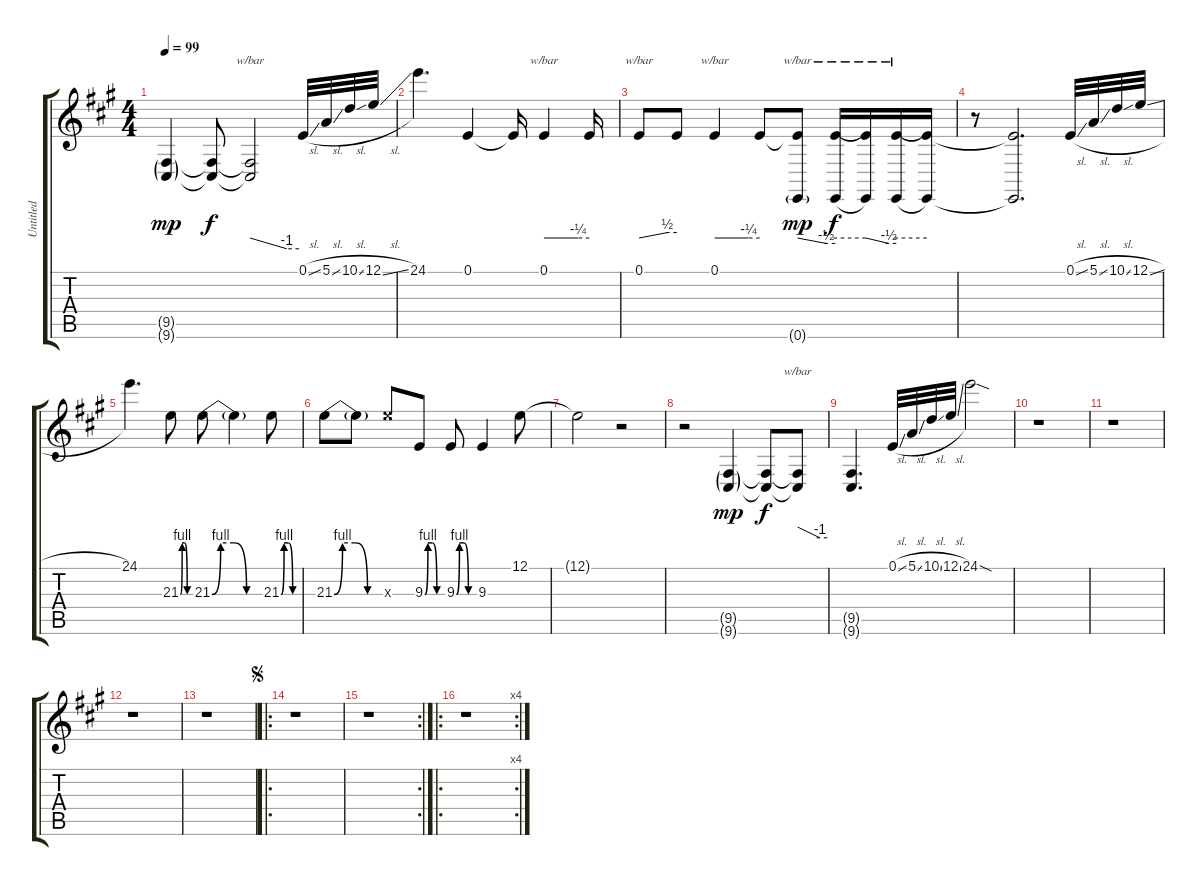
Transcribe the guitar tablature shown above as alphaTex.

\track ("Untitled" "Untitled") {instrument lead1square}
\staff {score tabs}
\tuning (E4 B3 G3 D3 A2 E2) {hide}
\ts (4 4)
\tempo 99
\clef g2
\ks a
(9.5{g} 9.6{g}).4{dy mp instrument lead1square} (9.5{t} 9.6{t}).8{dy f} (9.5{t} 9.6{t}).2{tbe (custom default 0 0 45 -4 60 -4)} 0.1{sl}.32 5.1{sl}.32 10.1{sl}.32 12.1{sl}.32 |
24.1.4{d} 0.1.4 0.1{t}.16 0.1.4{tbe (custom default 0 0 45 -1 60 -1)} 0.1{t}.16 |
0.1.8{tbe (custom default 0 0 45 2 60 2)} 0.1{t}.8 0.1.4{tbe (custom default 0 0 45 -1 60 -1)} 0.1{t}.8 (0.1{t} 0.6{g}).8{tbe (custom default 0 0 45 -2 60 -2) dy mp} (0.1{t} 0.6{t}).16{tbe (hold default 0 0 60 0) dy f} (0.1{t} 0.6{t}).16{tbe (custom default 0 0 45 -2 60 -2)} (0.1{t} 0.6{t}).16{tbe (hold default 0 0 60 0)} (0.1{t} 0.6{t}).16 |
r.8 (0.1{t} 0.6{t}).2{d} 0.1{sl}.32 5.1{sl}.32 10.1{sl}.32 12.1{sl}.32 |
24.1.4{d} 21.3{be (custom 0 0 10 4 25 4 40 0 60 0)}.8 21.3{be (custom 0 0 10 4 25 4 40 0 60 0)}.8 21.3{t}.4 21.3{be (custom 0 0 10 4 25 4 40 0 60 0)}.8 |
21.3{be (custom 0 0 10 4 25 4 40 0 60 0)}.8 21.3{t}.8 21.3{x}.8 9.3{be (custom 0 0 10 4 25 4 40 0 60 0)}.8 9.3{be (custom 0 0 10 4 25 4 40 0 60 0)}.8 9.3.4 12.1.8 |
12.1{t}.2 r.2 |
r.2 (9.5{g} 9.6{g}).4{dy mp} (9.5{t} 9.6{t}).8{dy f} (9.5{t} 9.6{t}).8{tbe (custom default 0 0 45 -4 60 -4)} |
(9.5{t} 9.6{t}).4{d} 0.1{sl}.32 5.1{sl}.32 10.1{sl}.32 12.1{sl}.32 24.1{sod}.2 |
r.1 |
r.1 |
r.1 |
r.1 |
\ro
\jump segno
r.1 |
\rc 2
r.1 |
\ro
\rc 4
r.1
